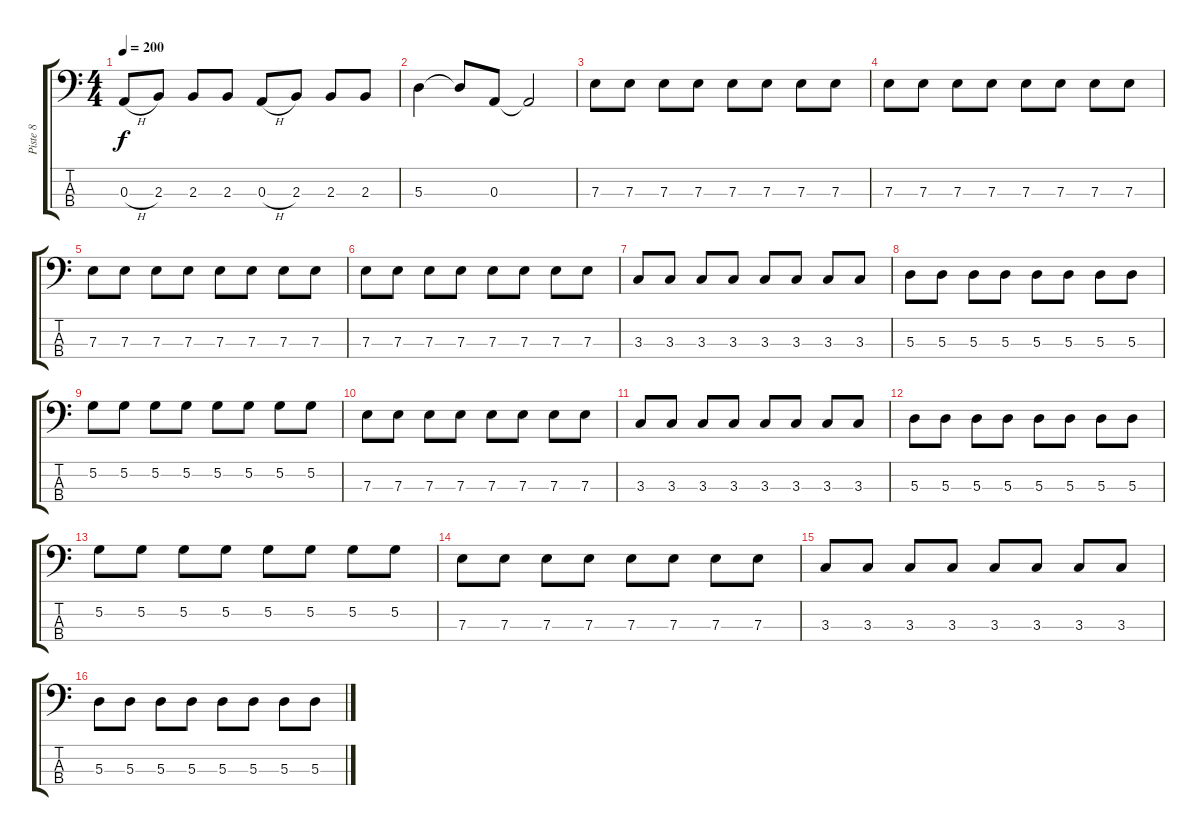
\track ("Piste 8" "Piste 8") {instrument electricbasspick}
\staff {score tabs}
\tuning (G2 D2 A1 E1) {hide}
\ts (4 4)
\tempo 200
\clef f4
\ks c
0.3{h}.8{dy f} 2.3.8 2.3.8 2.3.8 0.3{h}.8 2.3.8 2.3.8 2.3.8 |
5.3.4 5.3{t}.8 0.3.8 0.3{t}.2 |
7.3.8 7.3.8 7.3.8 7.3.8 7.3.8 7.3.8 7.3.8 7.3.8 |
7.3.8 7.3.8 7.3.8 7.3.8 7.3.8 7.3.8 7.3.8 7.3.8 |
7.3.8 7.3.8 7.3.8 7.3.8 7.3.8 7.3.8 7.3.8 7.3.8 |
7.3.8 7.3.8 7.3.8 7.3.8 7.3.8 7.3.8 7.3.8 7.3.8 |
3.3.8 3.3.8 3.3.8 3.3.8 3.3.8 3.3.8 3.3.8 3.3.8 |
5.3.8 5.3.8 5.3.8 5.3.8 5.3.8 5.3.8 5.3.8 5.3.8 |
5.2.8 5.2.8 5.2.8 5.2.8 5.2.8 5.2.8 5.2.8 5.2.8 |
7.3.8 7.3.8 7.3.8 7.3.8 7.3.8 7.3.8 7.3.8 7.3.8 |
3.3.8 3.3.8 3.3.8 3.3.8 3.3.8 3.3.8 3.3.8 3.3.8 |
5.3.8 5.3.8 5.3.8 5.3.8 5.3.8 5.3.8 5.3.8 5.3.8 |
5.2.8 5.2.8 5.2.8 5.2.8 5.2.8 5.2.8 5.2.8 5.2.8 |
7.3.8 7.3.8 7.3.8 7.3.8 7.3.8 7.3.8 7.3.8 7.3.8 |
3.3.8 3.3.8 3.3.8 3.3.8 3.3.8 3.3.8 3.3.8 3.3.8 |
5.3.8 5.3.8 5.3.8 5.3.8 5.3.8 5.3.8 5.3.8 5.3.8
